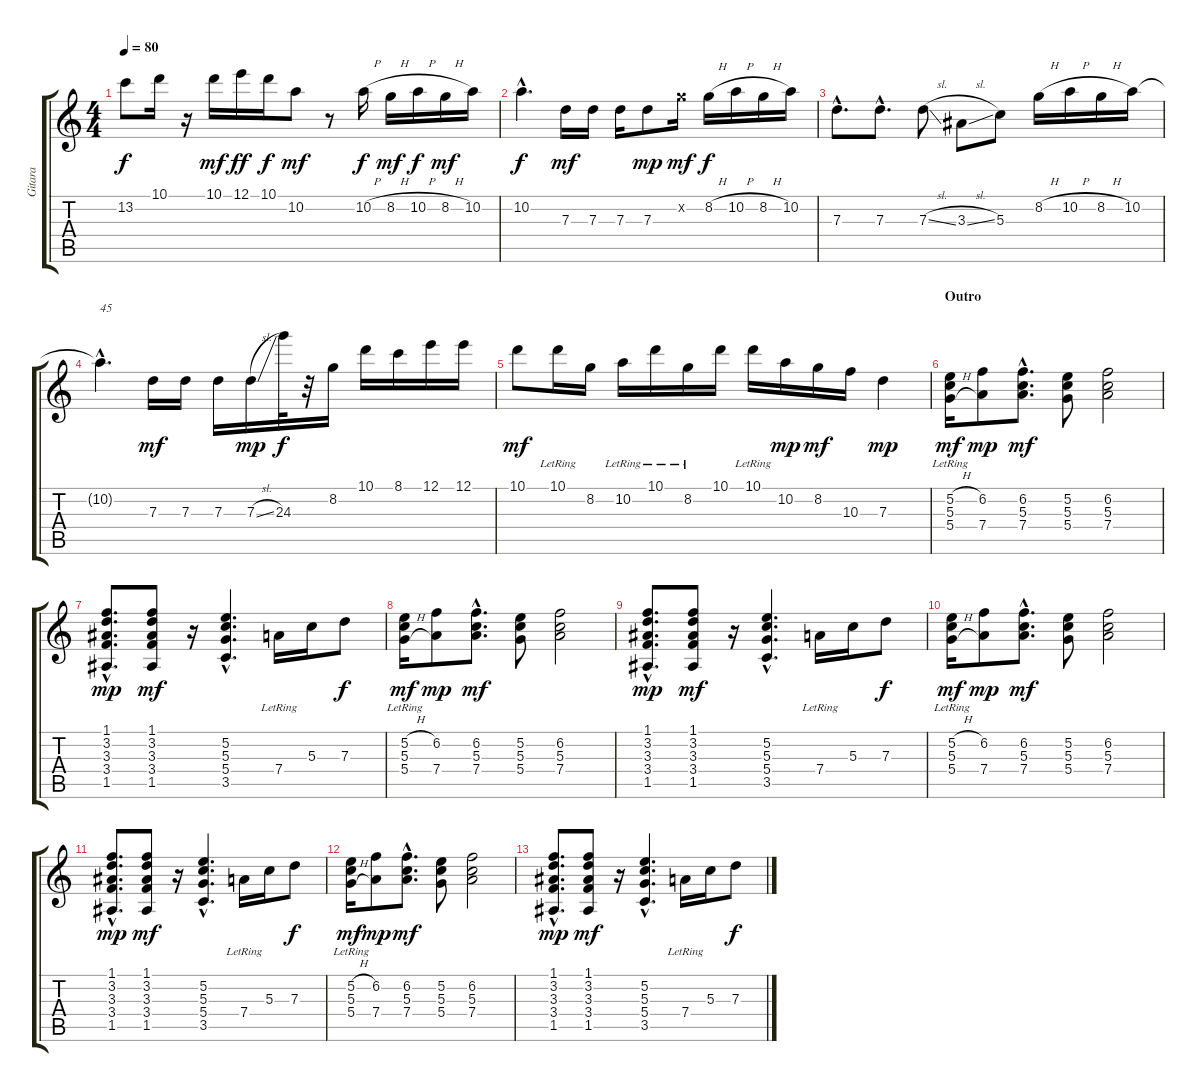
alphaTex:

\track ("Gitara" "Gitara") {instrument acousticguitarsteel}
\staff {score tabs}
\tuning (E4 B3 G3 D3 A2 E2) {hide}
\ts (4 4)
\tempo 80
\clef g2
\ks c
13.2{t}.8{dy f} 10.1.16 r.16 10.1.16{dy mf} 12.1.16{dy ff} 10.1.16{dy f} 10.2.8{dy mf} r.8 10.2{h}.16{dy f} 8.2{h}.16{dy mf} 10.2{h}.16{dy f} 8.2{h}.16{dy mf} 10.2.16 |
10.2{hac}.4{d dy f} 7.3.16{dy mf} 7.3.16 7.3.16 7.3.8{dy mp} 8.2{x}.16{dy mf} 8.2{h}.16{dy f} 10.2{h}.16 8.2{h}.16 10.2.16 |
7.3{hac}.8{d} 7.3{hac}.8{d} 7.3{sl}.8 3.3{sl}.8 5.3.8 8.2{h}.16 10.2{h}.16 8.2{h}.16 10.2.16 |
10.2{hac t}.4{d txt "45"} 7.3.16{dy mf} 7.3.16 7.3.16 7.3{sl}.16{dy mp} 24.3.32{dy f} r.32 8.2.16 10.1.16 8.1.16 12.1.16 12.1.16 |
10.1.8{dy mf} 10.1{lr}.16 8.2.16 10.2{lr}.16 10.1{lr}.16 8.2{lr}.16 10.1.16 10.1{lr}.16 10.2.16{dy mp} 8.2.16{dy mf} 10.3.16 7.3.4{dy mp} |
\section ("" "Outro")
(5.2{h} 5.3{lr} 5.4{h}).16{dy mf} (6.2 7.4).8{dy mp} (6.2{hac} 5.3{hac} 7.4{hac}).8{d dy mf} (5.2 5.3 5.4).8 (6.2 5.3 7.4).2 |
(1.1{hac} 3.2{hac} 3.3{hac} 3.4{hac} 1.5{hac}).8{d dy mp} (1.1 3.2 3.3 3.4 1.5).8{dy mf} r.16 (5.2{hac} 5.3{hac} 5.4{hac} 3.5{hac}).4{d} 7.4{lr}.16 5.3.16 7.3.8{dy f} |
(5.2{h} 5.3{lr} 5.4{h}).16{dy mf} (6.2 7.4).8{dy mp} (6.2{hac} 5.3{hac} 7.4{hac}).8{d dy mf} (5.2 5.3 5.4).8 (6.2 5.3 7.4).2 |
(1.1{hac} 3.2{hac} 3.3{hac} 3.4{hac} 1.5{hac}).8{d dy mp} (1.1 3.2 3.3 3.4 1.5).8{dy mf} r.16 (5.2{hac} 5.3{hac} 5.4{hac} 3.5{hac}).4{d} 7.4{lr}.16 5.3.16 7.3.8{dy f} |
(5.2{h} 5.3{lr} 5.4{h}).16{dy mf volume 0} (6.2 7.4).8{dy mp} (6.2{hac} 5.3{hac} 7.4{hac}).8{d dy mf} (5.2 5.3 5.4).8 (6.2 5.3 7.4).2 |
(1.1{hac} 3.2{hac} 3.3{hac} 3.4{hac} 1.5{hac}).8{d dy mp} (1.1 3.2 3.3 3.4 1.5).8{dy mf} r.16 (5.2{hac} 5.3{hac} 5.4{hac} 3.5{hac}).4{d} 7.4{lr}.16 5.3.16 7.3.8{dy f} |
(5.2{h} 5.3{lr} 5.4{h}).16{dy mf} (6.2 7.4).8{dy mp} (6.2{hac} 5.3{hac} 7.4{hac}).8{d dy mf} (5.2 5.3 5.4).8 (6.2 5.3 7.4).2 |
(1.1{hac} 3.2{hac} 3.3{hac} 3.4{hac} 1.5{hac}).8{d dy mp} (1.1 3.2 3.3 3.4 1.5).8{dy mf} r.16 (5.2{hac} 5.3{hac} 5.4{hac} 3.5{hac}).4{d} 7.4{lr}.16 5.3.16 7.3.8{dy f}
